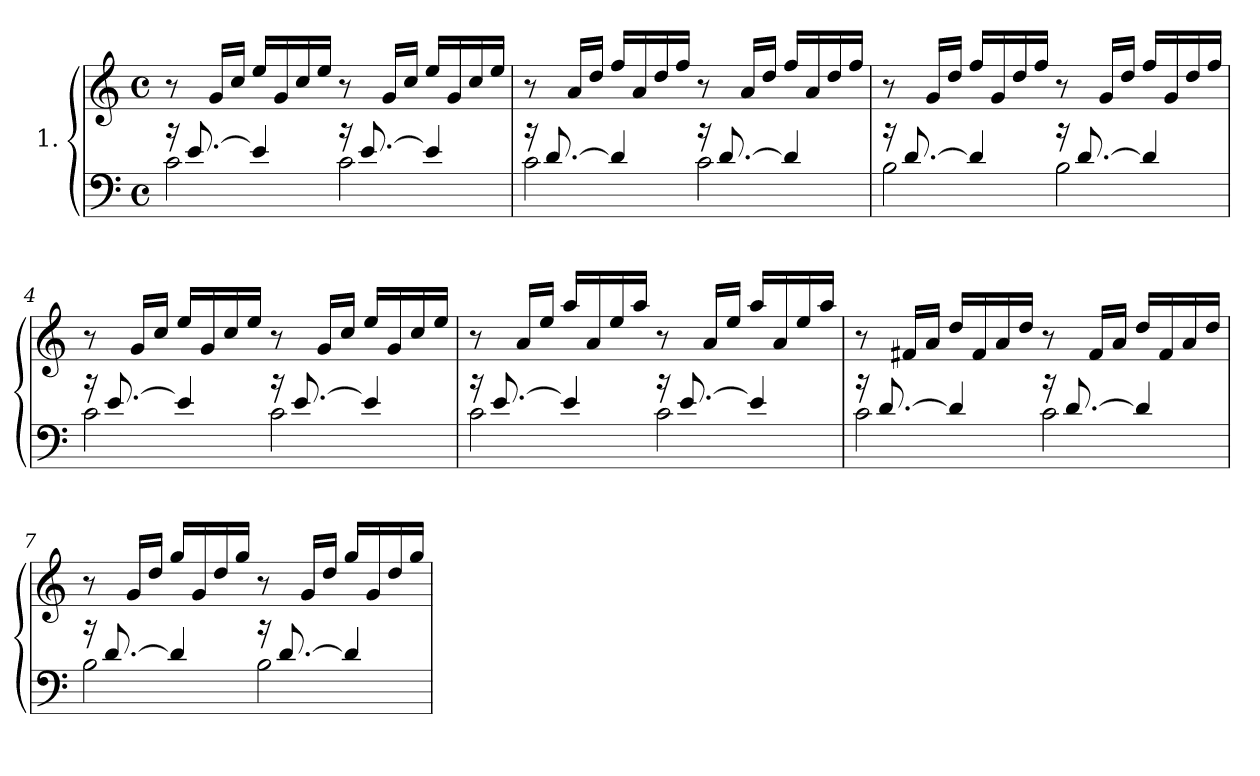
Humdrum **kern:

**kern	**kern
*part1	*part1
*staff2	*staff1
*I"1.	*
*clefF4	*clefG2
*k[]	*k[]
*C:	*C:
*M4/4	*M4/4
*met(c)	*met(c)
=1	=1
*^	*
16rb	2c\	8r
[8.e/	.	.
.	.	16g/LL
.	.	16cc/JJ
4e/]	.	16ee/LL
.	.	16g/
.	.	16cc/
.	.	16ee/JJ
16rb	2c\	8r
[8.e/	.	.
.	.	16g/LL
.	.	16cc/JJ
4e/]	.	16ee/LL
.	.	16g/
.	.	16cc/
.	.	16ee/JJ
=2	=2	=2
16rb	2c\	8r
[8.d/	.	.
.	.	16a/LL
.	.	16dd/JJ
4d/]	.	16ff/LL
.	.	16a/
.	.	16dd/
.	.	16ff/JJ
16rb	2c\	8r
[8.d/	.	.
.	.	16a/LL
.	.	16dd/JJ
4d/]	.	16ff/LL
.	.	16a/
.	.	16dd/
.	.	16ff/JJ
=3	=3	=3
16rb	2B\	8r
[8.d/	.	.
.	.	16g/LL
.	.	16dd/JJ
4d/]	.	16ff/LL
.	.	16g/
.	.	16dd/
.	.	16ff/JJ
16rb	2B\	8r
[8.d/	.	.
.	.	16g/LL
.	.	16dd/JJ
4d/]	.	16ff/LL
.	.	16g/
.	.	16dd/
.	.	16ff/JJ
!!LO:LB:g=z
=4	=4	=4
16rb	2c\	8r
[8.e/	.	.
.	.	16g/LL
.	.	16cc/JJ
4e/]	.	16ee/LL
.	.	16g/
.	.	16cc/
.	.	16ee/JJ
16rb	2c\	8r
[8.e/	.	.
.	.	16g/LL
.	.	16cc/JJ
4e/]	.	16ee/LL
.	.	16g/
.	.	16cc/
.	.	16ee/JJ
=5	=5	=5
16rb	2c\	8r
[8.e/	.	.
.	.	16a/LL
.	.	16ee/JJ
4e/]	.	16aa/LL
.	.	16a/
.	.	16ee/
.	.	16aa/JJ
16rb	2c\	8r
[8.e/	.	.
.	.	16a/LL
.	.	16ee/JJ
4e/]	.	16aa/LL
.	.	16a/
.	.	16ee/
.	.	16aa/JJ
=6	=6	=6
16rb	2c\	8r
[8.d/	.	.
.	.	16f#X/LL
.	.	16a/JJ
4d/]	.	16dd/LL
.	.	16f#/
.	.	16a/
.	.	16dd/JJ
16rb	2c\	8r
[8.d/	.	.
.	.	16f#/LL
.	.	16a/JJ
4d/]	.	16dd/LL
.	.	16f#/
.	.	16a/
.	.	16dd/JJ
!!LO:LB:g=z
=7	=7	=7
16rb	2B\	8r
[8.d/	.	.
.	.	16g/LL
.	.	16dd/JJ
4d/]	.	16gg/LL
.	.	16g/
.	.	16dd/
.	.	16gg/JJ
16rb	2B\	8r
[8.d/	.	.
.	.	16g/LL
.	.	16dd/JJ
4d/]	.	16gg/LL
.	.	16g/
.	.	16dd/
.	.	16gg/JJ
*v	*v	*
=	=
*-	*-
